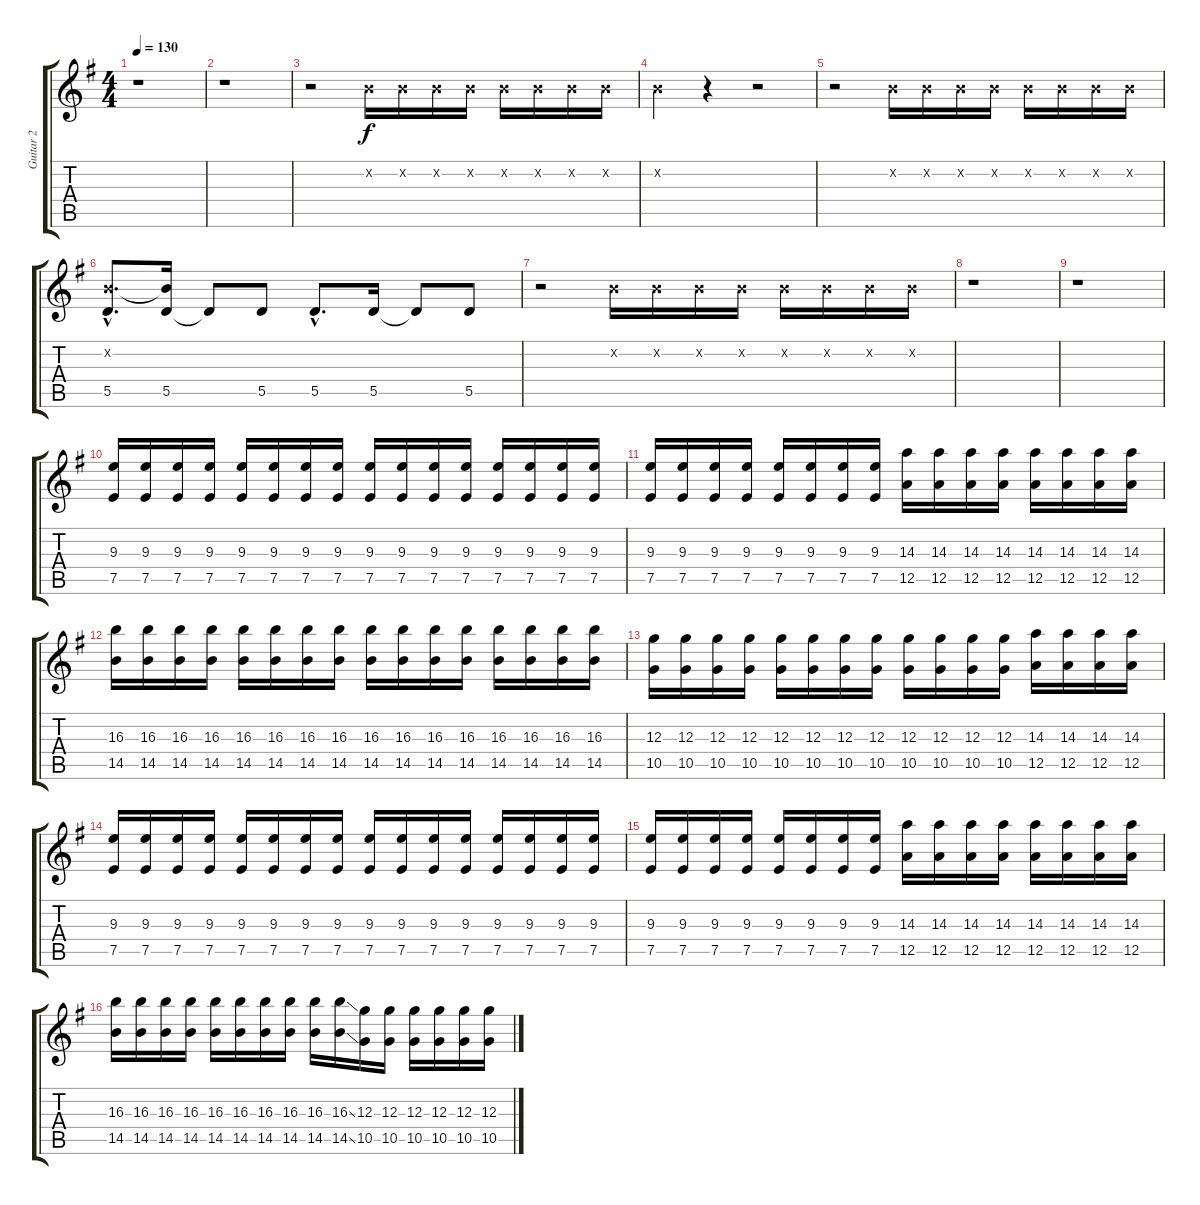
\track ("Guitar 2" "Guitar 2") {instrument distortionguitar}
\staff {score tabs}
\tuning (E4 B3 G3 D3 A2 E2) {hide}
\ts (4 4)
\tempo 130
\clef g2
\ks g
r.1{dy f instrument distortionguitar} |
r.1 |
r.2 0.2{x}.16 0.2{x}.16 0.2{x}.16 0.2{x}.16 0.2{x}.16 0.2{x}.16 0.2{x}.16 0.2{x}.16 |
0.2{x}.4 r.4 r.2 |
r.2 0.2{x}.16 0.2{x}.16 0.2{x}.16 0.2{x}.16 0.2{x}.16 0.2{x}.16 0.2{x}.16 0.2{x}.16 |
(0.2{hac x} 5.5{hac}).8{d} (0.2{t} 5.5).16 5.5{t}.8 5.5.8 5.5{hac}.8{d} 5.5.16 5.5{t}.8 5.5.8 |
r.2 0.2{x}.16 0.2{x}.16 0.2{x}.16 0.2{x}.16 0.2{x}.16 0.2{x}.16 0.2{x}.16 0.2{x}.16 |
r.1 |
r.1 |
(9.3 7.5).16 (9.3 7.5).16 (9.3 7.5).16 (9.3 7.5).16 (9.3 7.5).16 (9.3 7.5).16 (9.3 7.5).16 (9.3 7.5).16 (9.3 7.5).16 (9.3 7.5).16 (9.3 7.5).16 (9.3 7.5).16 (9.3 7.5).16 (9.3 7.5).16 (9.3 7.5).16 (9.3 7.5).16 |
(9.3 7.5).16 (9.3 7.5).16 (9.3 7.5).16 (9.3 7.5).16 (9.3 7.5).16 (9.3 7.5).16 (9.3 7.5).16 (9.3 7.5).16 (14.3 12.5).16 (14.3 12.5).16 (14.3 12.5).16 (14.3 12.5).16 (14.3 12.5).16 (14.3 12.5).16 (14.3 12.5).16 (14.3 12.5).16 |
(16.3 14.5).16 (16.3 14.5).16 (16.3 14.5).16 (16.3 14.5).16 (16.3 14.5).16 (16.3 14.5).16 (16.3 14.5).16 (16.3 14.5).16 (16.3 14.5).16 (16.3 14.5).16 (16.3 14.5).16 (16.3 14.5).16 (16.3 14.5).16 (16.3 14.5).16 (16.3 14.5).16 (16.3 14.5).16 |
(12.3 10.5).16 (12.3 10.5).16 (12.3 10.5).16 (12.3 10.5).16 (12.3 10.5).16 (12.3 10.5).16 (12.3 10.5).16 (12.3 10.5).16 (12.3 10.5).16 (12.3 10.5).16 (12.3 10.5).16 (12.3 10.5).16 (14.3 12.5).16 (14.3 12.5).16 (14.3 12.5).16 (14.3 12.5).16 |
(9.3 7.5).16 (9.3 7.5).16 (9.3 7.5).16 (9.3 7.5).16 (9.3 7.5).16 (9.3 7.5).16 (9.3 7.5).16 (9.3 7.5).16 (9.3 7.5).16 (9.3 7.5).16 (9.3 7.5).16 (9.3 7.5).16 (9.3 7.5).16 (9.3 7.5).16 (9.3 7.5).16 (9.3 7.5).16 |
(9.3 7.5).16 (9.3 7.5).16 (9.3 7.5).16 (9.3 7.5).16 (9.3 7.5).16 (9.3 7.5).16 (9.3 7.5).16 (9.3 7.5).16 (14.3 12.5).16 (14.3 12.5).16 (14.3 12.5).16 (14.3 12.5).16 (14.3 12.5).16 (14.3 12.5).16 (14.3 12.5).16 (14.3 12.5).16 |
(16.3 14.5).16 (16.3 14.5).16 (16.3 14.5).16 (16.3 14.5).16 (16.3 14.5).16 (16.3 14.5).16 (16.3 14.5).16 (16.3 14.5).16 (16.3 14.5).16 (16.3{ss} 14.5{ss}).16 (12.3 10.5).16 (12.3 10.5).16 (12.3 10.5).16 (12.3 10.5).16 (12.3 10.5).16 (12.3 10.5).16
